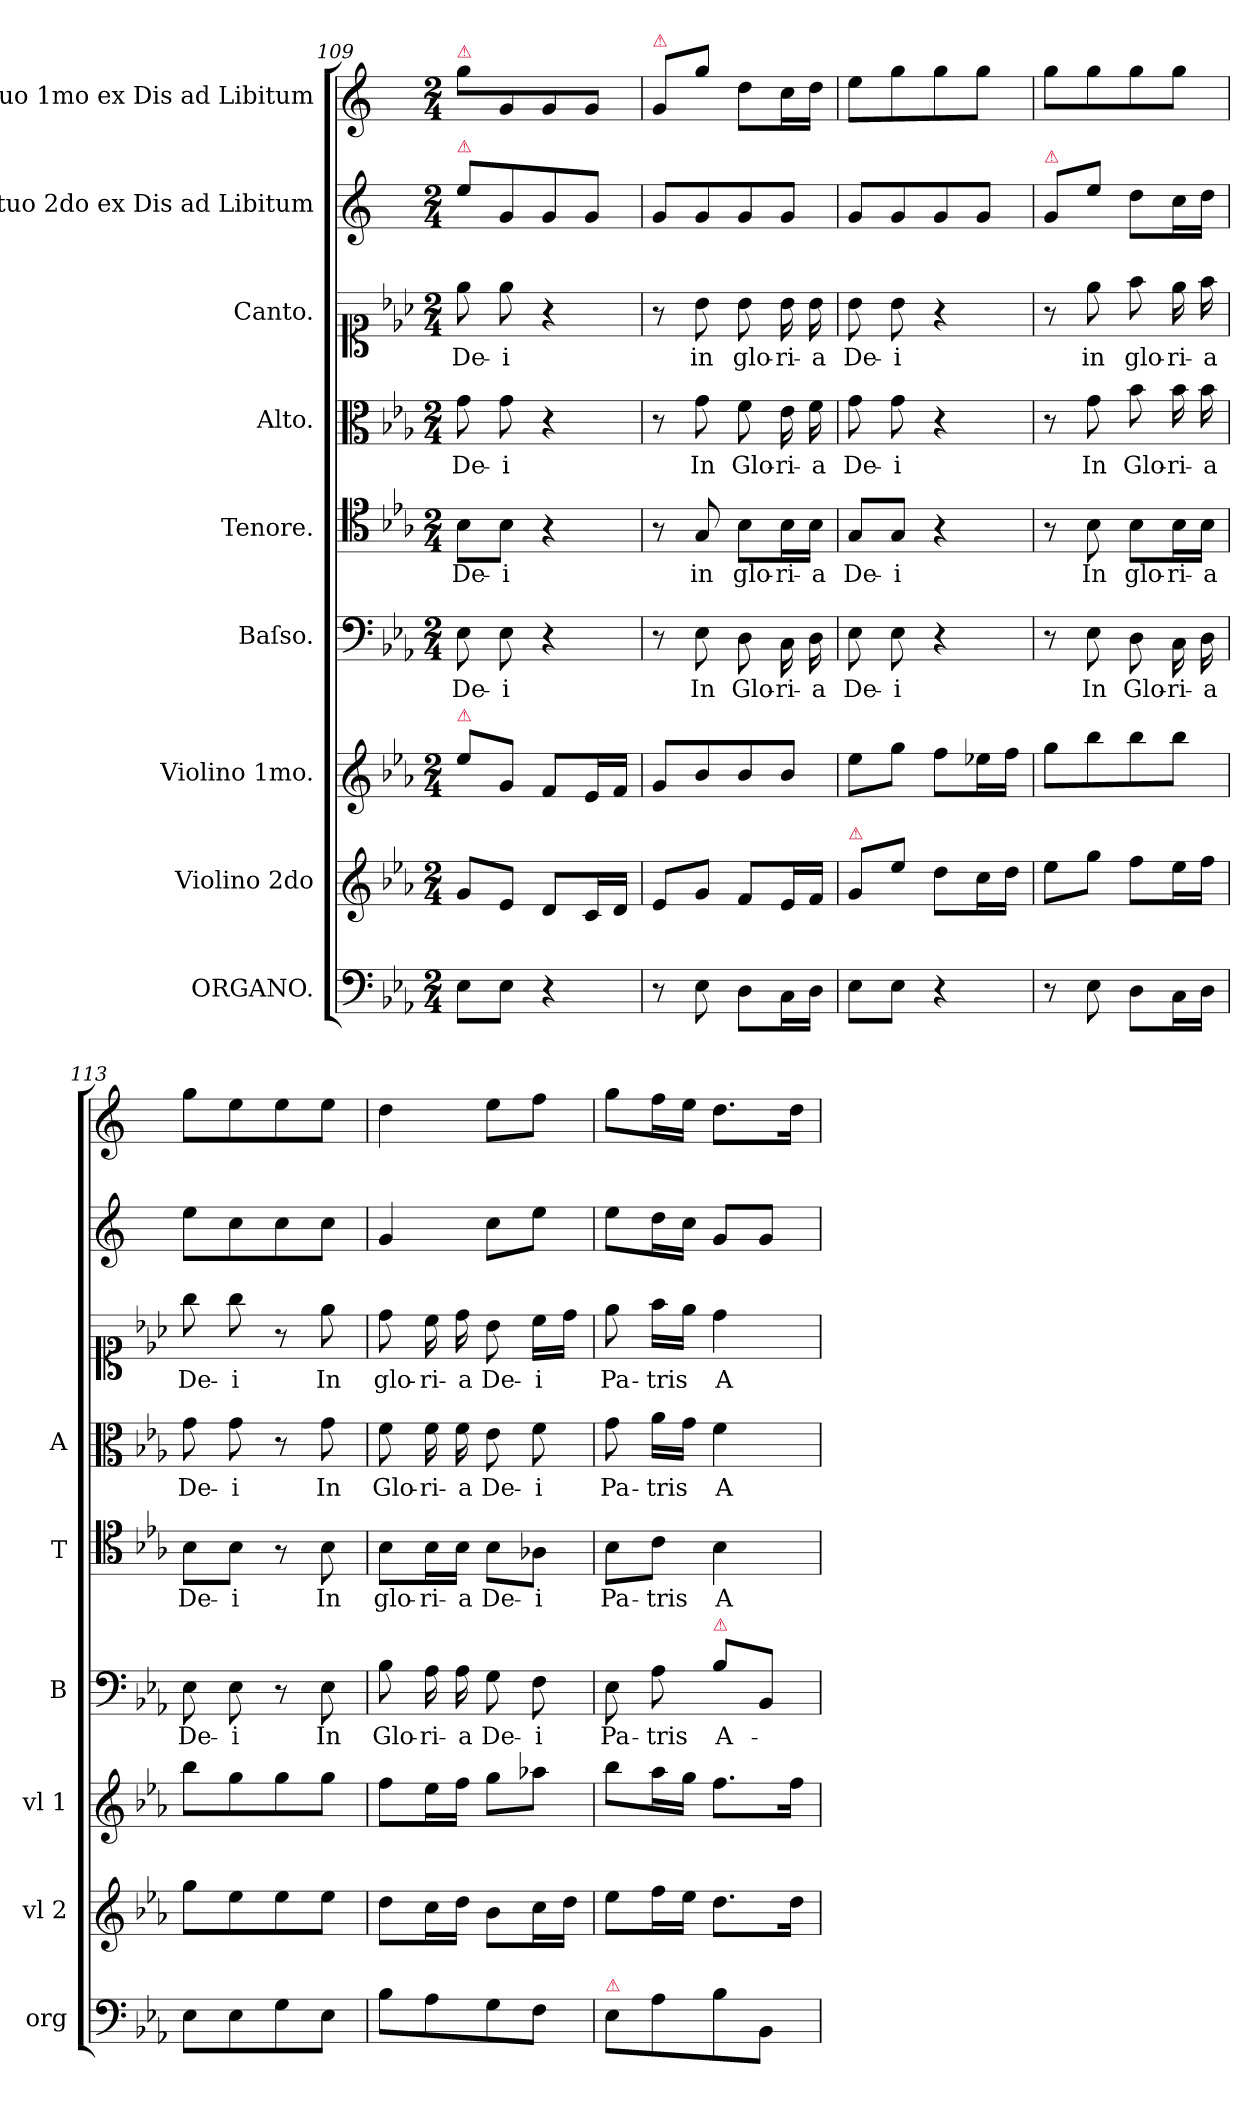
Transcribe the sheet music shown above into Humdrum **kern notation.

**kern	**kern	**kern	**kern	**text	**kern	**text	**kern	**text	**kern	**text	**kern	**kern
*part9	*part8	*part7	*part6	*part6	*part5	*part5	*part4	*part4	*part3	*part3	*part2	*part1
*staff9	*staff8	*staff7	*staff6	*staff6	*staff5	*staff5	*staff4	*staff4	*staff3	*staff3	*staff2	*staff1
*I"ORGANO.	*I"Violino 2do	*I"Violino 1mo.	*I"Baſso.	*	*I"Tenore.	*	*I"Alto.	*	*I"Canto.	*	*I"Lituo 2do ex Dis ad Libitum	*I"Lituo 1mo ex Dis ad Libitum
*I'org	*I'vl 2	*I'vl 1	*I'B	*	*I'T	*	*I'A	*	*	*	*	*
*clefF4	*clefG2	*clefG2	*clefF4	*	*clefC4	*	*clefC3	*	*clefC1	*	*clefG2	*clefG2
*	*	*	*	*	*	*	*	*	*	*	*ITrd5c9	*ITrd5c9
*k[b-e-a-]	*k[b-e-a-]	*k[b-e-a-]	*k[b-e-a-]	*	*k[b-e-a-]	*	*k[b-e-a-]	*	*k[b-e-a-]	*	*k[b-e-a-]	*k[b-e-a-]
*M2/4	*M2/4	*M2/4	*M2/4	*	*M2/4	*	*M2/4	*	*M2/4	*	*M2/4	*M2/4
=109	=109	=109	=109	=109	=109	=109	=109	=109	=109	=109	=109	=109
!	!	!	!	!	!	!	!	!	!	!	!	!LO:TX:a:color=crimson:t=⚠
!	!	!	!	!	!	!	!	!	!	!	!LO:TX:a:color=crimson:t=⚠	!
!	!	!LO:TX:a:color=crimson:t=⚠	!	!	!	!	!	!	!	!	!	!
8E-\L	8g/L	8ee-\L	8E-\	De-	8B-\L	De-	8g\	De-	8ee-\	De-	8g\L	8b-\L
8E-\J	8e-/J	8g/J	8E-\	-i	8B-\J	-i	8g\	-i	8ee-\	-i	8B-/	8B-/
4r	8d/L	8f/L	4r	.	4r	.	4r	.	4r	.	8B-/	8B-/
.	16c/L	16e-/L	.	.	.	.	.	.	.	.	8B-/J	8B-/J
.	16d/JJ	16f/JJ	.	.	.	.	.	.	.	.	.	.
=110	=110	=110	=110	=110	=110	=110	=110	=110	=110	=110	=110	=110
!	!	!	!	!	!	!	!	!	!	!	!	!LO:TX:a:color=crimson:t=⚠
8r	8e-/L	8g/L	8r	.	8r	.	8r	.	8r	.	8B-/L	8B-/L
8E-\	8g/J	8b-/	8E-\	In	8G/	in	8g\	In	8b-\	in	8B-/	8b-\J
8D\L	8f/L	8b-/	8D\	Glo-	8B-\L	glo-	8f\	Glo-	8b-\	glo-	8B-/	8f\L
16C\L	16e-/L	8b-/J	16C\	-ri-	16B-\L	-ri-	16e-\	-ri-	16b-\	-ri-	8B-/J	16e-\L
16D\JJ	16f/JJ	.	16D\	-a	16B-\JJ	-a	16f\	-a	16b-\	-a	.	16f\JJ
=111	=111	=111	=111	=111	=111	=111	=111	=111	=111	=111	=111	=111
!	!LO:TX:a:color=crimson:t=⚠	!	!	!	!	!	!	!	!	!	!	!
8E-\L	8g/L	8ee-\L	8E-\	De-	8G/L	De-	8g\	De-	8b-\	De-	8B-/L	8g\L
8E-\J	8ee-\J	8gg\J	8E-\	-i	8G/J	-i	8g\	-i	8b-\	-i	8B-/	8b-\
4r	8dd\L	8ff\L	4r	.	4r	.	4r	.	4r	.	8B-/	8b-\
.	16cc\L	16ee-X\L	.	.	.	.	.	.	.	.	8B-/J	8b-\J
.	16dd\JJ	16ff\JJ	.	.	.	.	.	.	.	.	.	.
=112	=112	=112	=112	=112	=112	=112	=112	=112	=112	=112	=112	=112
!	!	!	!	!	!	!	!	!	!	!	!LO:TX:a:color=crimson:t=⚠	!
8r	8ee-\L	8gg\L	8r	.	8r	.	8r	.	8r	.	8B-/L	8b-\L
8E-\	8gg\J	8bb-\	8E-\	In	8B-\	In	8g\	In	8ee-\	in	8g\J	8b-\
8D\L	8ff\L	8bb-\	8D\	Glo-	8B-\L	glo-	8b-\	Glo-	8ff\	glo-	8f\L	8b-\
16C\L	16ee-\L	8bb-\J	16C\	-ri-	16B-\L	-ri-	16b-\	-ri-	16ee-\	-ri-	16e-\L	8b-\J
16D\JJ	16ff\JJ	.	16D\	-a	16B-\JJ	-a	16b-\	-a	16ff\	-a	16f\JJ	.
=113	=113	=113	=113	=113	=113	=113	=113	=113	=113	=113	=113	=113
8E-\L	8gg\L	8bb-\L	8E-\	De-	8B-\L	De-	8g\	De-	8gg\	De-	8g\L	8b-\L
8E-\	8ee-\	8gg\	8E-\	-i	8B-\J	-i	8g\	-i	8gg\	-i	8e-\	8g\
8G\	8ee-\	8gg\	8r	.	8r	.	8r	.	8r	.	8e-\	8g\
8E-\J	8ee-\J	8gg\J	8E-\	In	8B-\	In	8g\	In	8ee-\	In	8e-\J	8g\J
=114	=114	=114	=114	=114	=114	=114	=114	=114	=114	=114	=114	=114
8B-\L	8dd\L	8ff\L	8B-\	Glo-	8B-\L	glo-	8f\	Glo-	8dd\	glo-	4B-/	4f\
8A-\	16cc\L	16ee-\L	16A-\	-ri-	16B-\L	-ri-	16f\	-ri-	16cc\	-ri-	.	.
.	16dd\JJ	16ff\JJ	16A-\	-a	16B-\JJ	-a	16f\	-a	16dd\	-a	.	.
8G\	8b-\L	8gg\L	8G\	De-	8B-\L	De-	8e-\	De-	8b-\	De-	8e-\L	8g\L
8F\J	16cc\L	8aa-X\J	8F\	-i	8A-X\J	-i	8f\	-i	16cc\LL	-i	8g\J	8a-\J
.	16dd\JJ	.	.	.	.	.	.	.	16dd\JJ	.	.	.
=115	=115	=115	=115	=115	=115	=115	=115	=115	=115	=115	=115	=115
!LO:TX:a:color=crimson:t=⚠	!	!	!	!	!	!	!	!	!	!	!	!
8E-\L	8ee-\L	8bb-\L	8E-\	Pa-	8B-\L	Pa-	8g\	Pa-	8ee-\	Pa-	8g\L	8b-\L
8A-\	16ff\L	16aa-\L	8A-\	-tris	8c\J	-tris	16a-\LL	-tris	16ff\LL	-tris	16f\L	16a-\L
.	16ee-\JJ	16gg\JJ	.	.	.	.	16g\JJ	.	16ee-\JJ	.	16e-\JJ	16g\JJ
!	!	!	!LO:TX:a:color=crimson:t=⚠	!	!	!	!	!	!	!	!	!
8B-\	8.dd\L	8.ff\L	8B-\L	A-	4B-\	A-	4f\	A-	4dd\	A-	8B-/L	8.f\L
8BB-/J	.	.	8BB-/J	.	.	.	.	.	.	.	8B-/J	.
.	16dd\Jk	16ff\Jk	.	.	.	.	.	.	.	.	.	16f\Jk
=	=	=	=	=	=	=	=	=	=	=	=	=
*-	*-	*-	*-	*-	*-	*-	*-	*-	*-	*-	*-	*-
